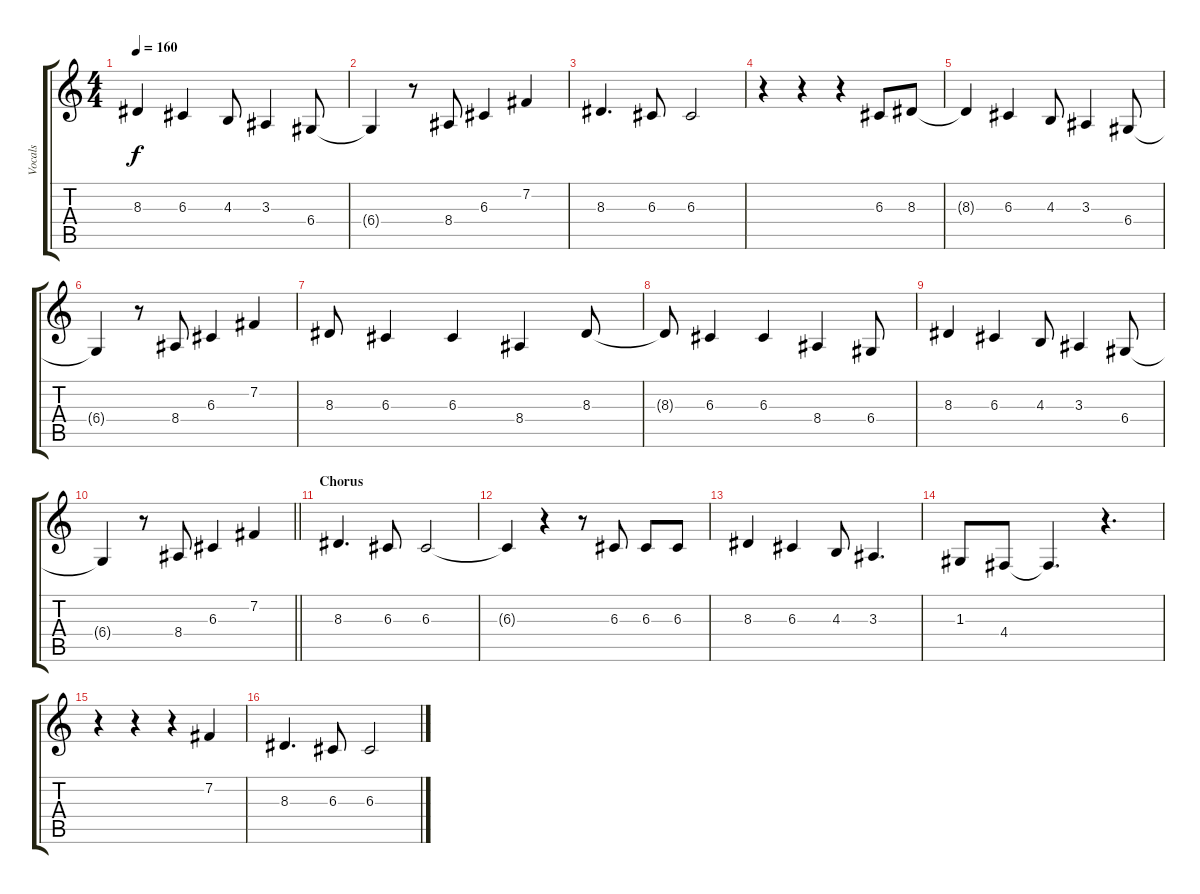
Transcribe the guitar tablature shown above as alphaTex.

\track ("Vocals" "Vocals") {instrument altosax}
\staff {score tabs}
\tuning (E4 B3 G3 D3 A2 E2) {hide}
\ts (4 4)
\tempo 160
\clef g2
\ks c
8.3{t}.4{dy f} 6.3.4 4.3.8 3.3.4 6.4.8 |
6.4{t}.4 r.8 8.4.8 6.3.4 7.2.4 |
8.3.4{d} 6.3.8 6.3.2 |
r.4 r.4 r.4 6.3.8 8.3.8 |
8.3{t}.4 6.3.4 4.3.8 3.3.4 6.4.8 |
6.4{t}.4 r.8 8.4.8 6.3.4 7.2.4 |
8.3.8 6.3.4 6.3.4 8.4.4 8.3.8 |
8.3{t}.8 6.3.4 6.3.4 8.4.4 6.4.8 |
8.3.4 6.3.4 4.3.8 3.3.4 6.4.8 |
\barLineRight lightlight
6.4{t}.4 r.8 8.4.8 6.3.4 7.2.4 |
\section ("" "Chorus")
8.3.4{d} 6.3.8 6.3.2 |
6.3{t}.4 r.4 r.8 6.3.8 6.3.8 6.3.8 |
8.3.4 6.3.4 4.3.8 3.3.4{d} |
1.3.8 4.4.8 4.4{t}.4{d} r.4{d} |
r.4 r.4 r.4 7.2.4 |
8.3.4{d} 6.3.8 6.3.2
